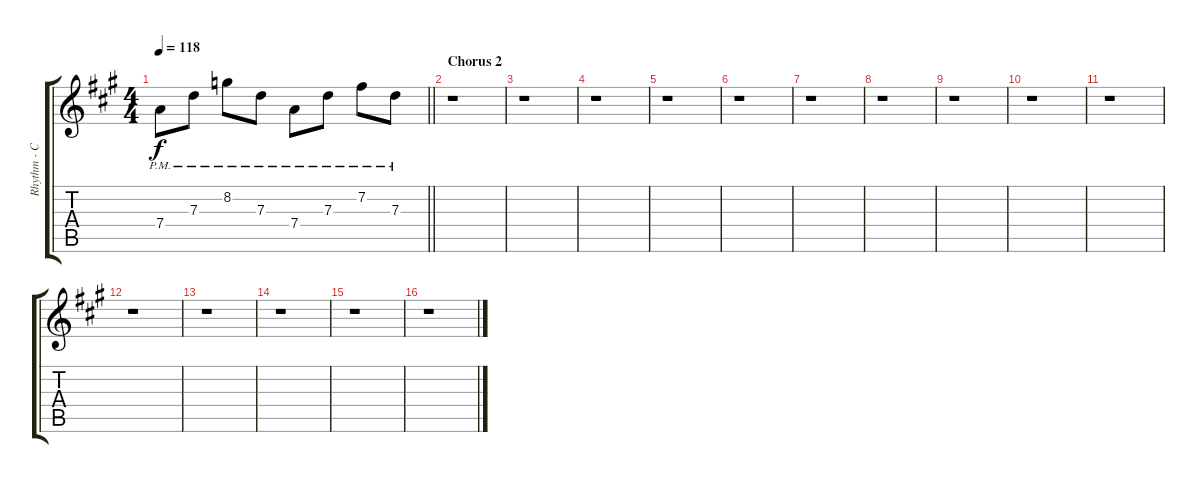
\track ("Rhythm - Clean" "Rhythm - C") {instrument overdrivenguitar}
\staff {score tabs}
\tuning (E4 B3 G3 D3 A2 E2) {hide}
\ts (4 4)
\tempo 118
\clef g2
\barLineRight lightlight
\ks a
7.4{pm}.8{dy f} 7.3{pm}.8 8.2{pm}.8 7.3{pm}.8 7.4{pm}.8 7.3{pm}.8 7.2{pm}.8 7.3{pm}.8 |
\section ("" "Chorus 2")
r.1 |
r.1 |
r.1 |
r.1 |
r.1 |
r.1 |
r.1 |
r.1 |
r.1 |
r.1 |
r.1 |
r.1 |
r.1 |
r.1 |
r.1
